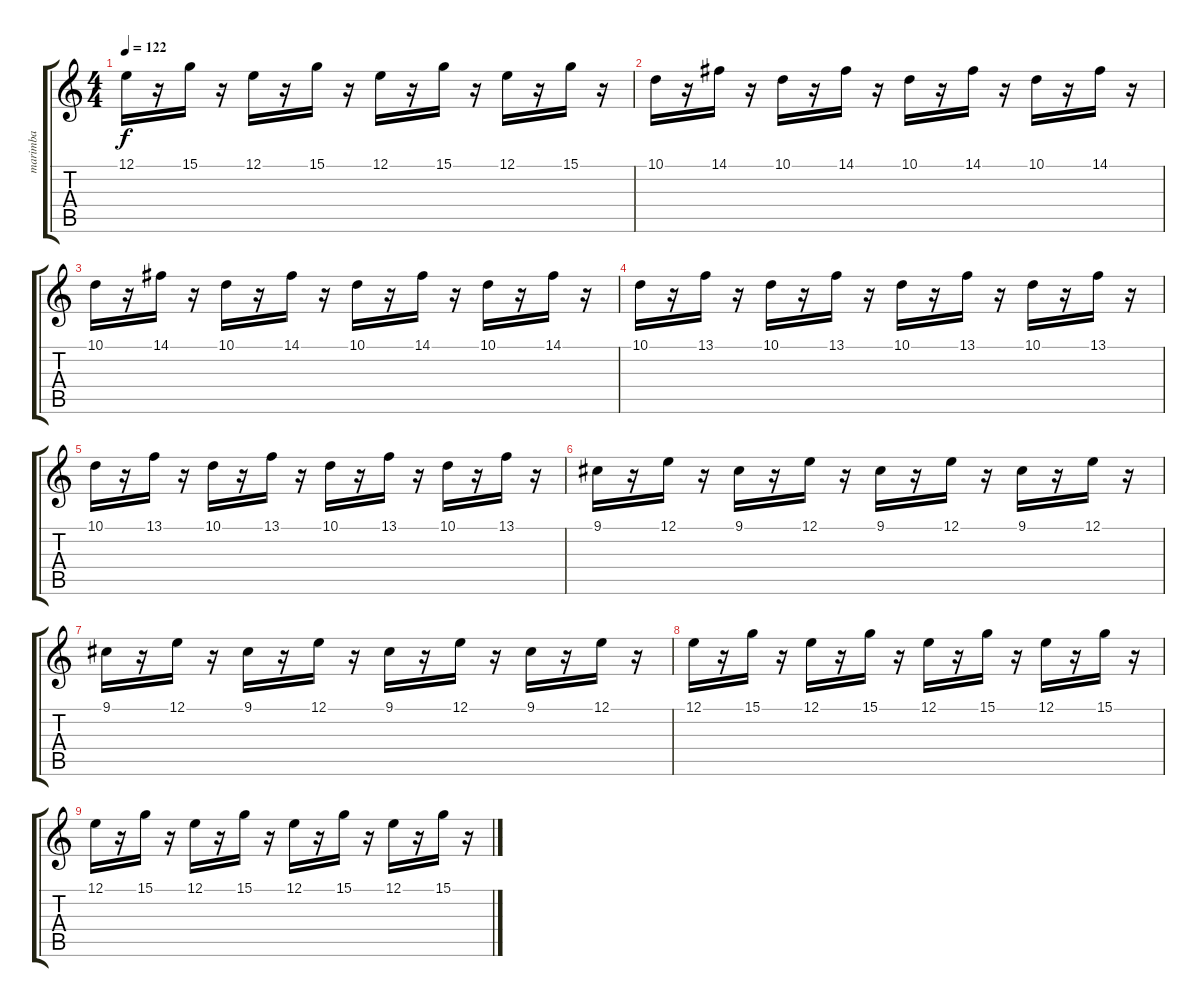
\track ("marimba" "marimba") {instrument marimba}
\staff {score tabs}
\tuning (E4 B3 G3 D3 A2 E2) {hide}
\ts (4 4)
\tempo 122
\clef g2
\ks c
12.1.16{dy f} r.16 15.1.16 r.16 12.1.16 r.16 15.1.16 r.16 12.1.16 r.16 15.1.16 r.16 12.1.16 r.16 15.1.16 r.16 |
10.1.16 r.16 14.1.16 r.16 10.1.16 r.16 14.1.16 r.16 10.1.16 r.16 14.1.16 r.16 10.1.16 r.16 14.1.16 r.16 |
10.1.16 r.16 14.1.16 r.16 10.1.16 r.16 14.1.16 r.16 10.1.16 r.16 14.1.16 r.16 10.1.16 r.16 14.1.16 r.16 |
10.1.16 r.16 13.1.16 r.16 10.1.16 r.16 13.1.16 r.16 10.1.16 r.16 13.1.16 r.16 10.1.16 r.16 13.1.16 r.16 |
10.1.16 r.16 13.1.16 r.16 10.1.16 r.16 13.1.16 r.16 10.1.16 r.16 13.1.16 r.16 10.1.16 r.16 13.1.16 r.16 |
9.1.16 r.16 12.1.16 r.16 9.1.16 r.16 12.1.16 r.16 9.1.16 r.16 12.1.16 r.16 9.1.16 r.16 12.1.16 r.16 |
9.1.16 r.16 12.1.16 r.16 9.1.16 r.16 12.1.16 r.16 9.1.16 r.16 12.1.16 r.16 9.1.16 r.16 12.1.16 r.16 |
12.1.16 r.16 15.1.16 r.16 12.1.16 r.16 15.1.16 r.16 12.1.16 r.16 15.1.16 r.16 12.1.16 r.16 15.1.16 r.16 |
12.1.16 r.16 15.1.16 r.16 12.1.16 r.16 15.1.16 r.16 12.1.16 r.16 15.1.16 r.16 12.1.16 r.16 15.1.16 r.16
